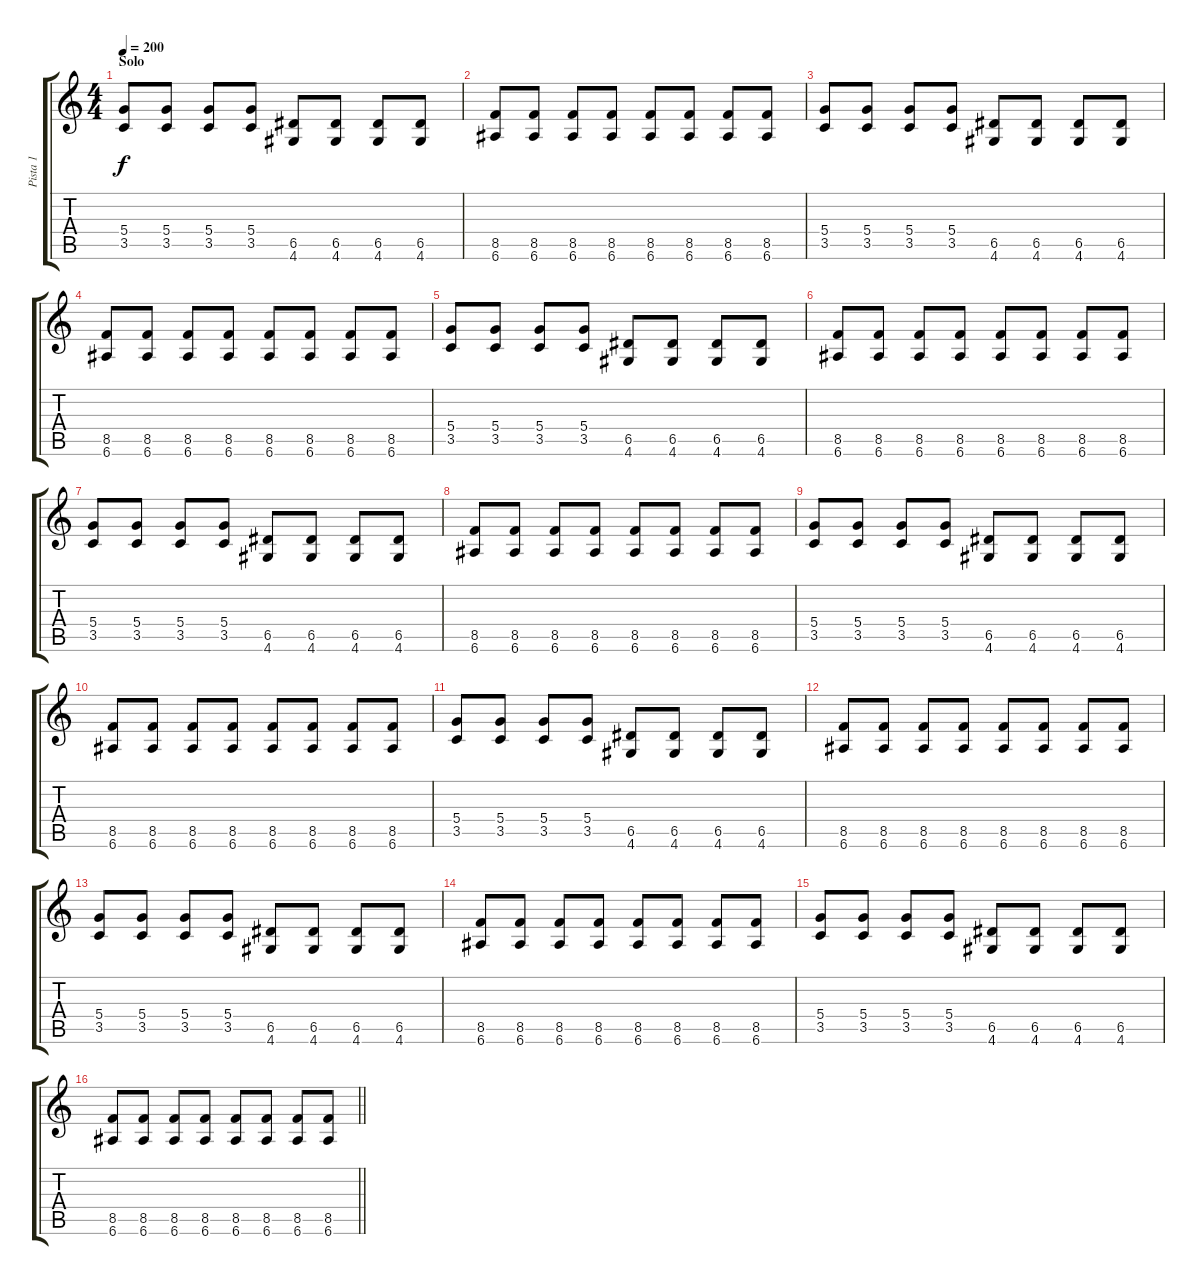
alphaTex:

\track ("Pista 1" "Pista 1") {instrument distortionguitar}
\staff {score tabs}
\tuning (E4 B3 G3 D3 A2 E2) {hide}
\ts (4 4)
\section ("" "Solo")
\tempo 200
\clef g2
\ks c
(5.4 3.5).8{dy f} (5.4 3.5).8 (5.4 3.5).8 (5.4 3.5).8 (6.5 4.6).8 (6.5 4.6).8 (6.5 4.6).8 (6.5 4.6).8 |
(8.5 6.6).8 (8.5 6.6).8 (8.5 6.6).8 (8.5 6.6).8 (8.5 6.6).8 (8.5 6.6).8 (8.5 6.6).8 (8.5 6.6).8 |
(5.4 3.5).8 (5.4 3.5).8 (5.4 3.5).8 (5.4 3.5).8 (6.5 4.6).8 (6.5 4.6).8 (6.5 4.6).8 (6.5 4.6).8 |
(8.5 6.6).8 (8.5 6.6).8 (8.5 6.6).8 (8.5 6.6).8 (8.5 6.6).8 (8.5 6.6).8 (8.5 6.6).8 (8.5 6.6).8 |
(5.4 3.5).8 (5.4 3.5).8 (5.4 3.5).8 (5.4 3.5).8 (6.5 4.6).8 (6.5 4.6).8 (6.5 4.6).8 (6.5 4.6).8 |
(8.5 6.6).8 (8.5 6.6).8 (8.5 6.6).8 (8.5 6.6).8 (8.5 6.6).8 (8.5 6.6).8 (8.5 6.6).8 (8.5 6.6).8 |
(5.4 3.5).8 (5.4 3.5).8 (5.4 3.5).8 (5.4 3.5).8 (6.5 4.6).8 (6.5 4.6).8 (6.5 4.6).8 (6.5 4.6).8 |
(8.5 6.6).8 (8.5 6.6).8 (8.5 6.6).8 (8.5 6.6).8 (8.5 6.6).8 (8.5 6.6).8 (8.5 6.6).8 (8.5 6.6).8 |
(5.4 3.5).8 (5.4 3.5).8 (5.4 3.5).8 (5.4 3.5).8 (6.5 4.6).8 (6.5 4.6).8 (6.5 4.6).8 (6.5 4.6).8 |
(8.5 6.6).8 (8.5 6.6).8 (8.5 6.6).8 (8.5 6.6).8 (8.5 6.6).8 (8.5 6.6).8 (8.5 6.6).8 (8.5 6.6).8 |
(5.4 3.5).8 (5.4 3.5).8 (5.4 3.5).8 (5.4 3.5).8 (6.5 4.6).8 (6.5 4.6).8 (6.5 4.6).8 (6.5 4.6).8 |
(8.5 6.6).8 (8.5 6.6).8 (8.5 6.6).8 (8.5 6.6).8 (8.5 6.6).8 (8.5 6.6).8 (8.5 6.6).8 (8.5 6.6).8 |
(5.4 3.5).8 (5.4 3.5).8 (5.4 3.5).8 (5.4 3.5).8 (6.5 4.6).8 (6.5 4.6).8 (6.5 4.6).8 (6.5 4.6).8 |
(8.5 6.6).8 (8.5 6.6).8 (8.5 6.6).8 (8.5 6.6).8 (8.5 6.6).8 (8.5 6.6).8 (8.5 6.6).8 (8.5 6.6).8 |
(5.4 3.5).8 (5.4 3.5).8 (5.4 3.5).8 (5.4 3.5).8 (6.5 4.6).8 (6.5 4.6).8 (6.5 4.6).8 (6.5 4.6).8 |
\barLineRight lightlight
(8.5 6.6).8 (8.5 6.6).8 (8.5 6.6).8 (8.5 6.6).8 (8.5 6.6).8 (8.5 6.6).8 (8.5 6.6).8 (8.5 6.6).8
